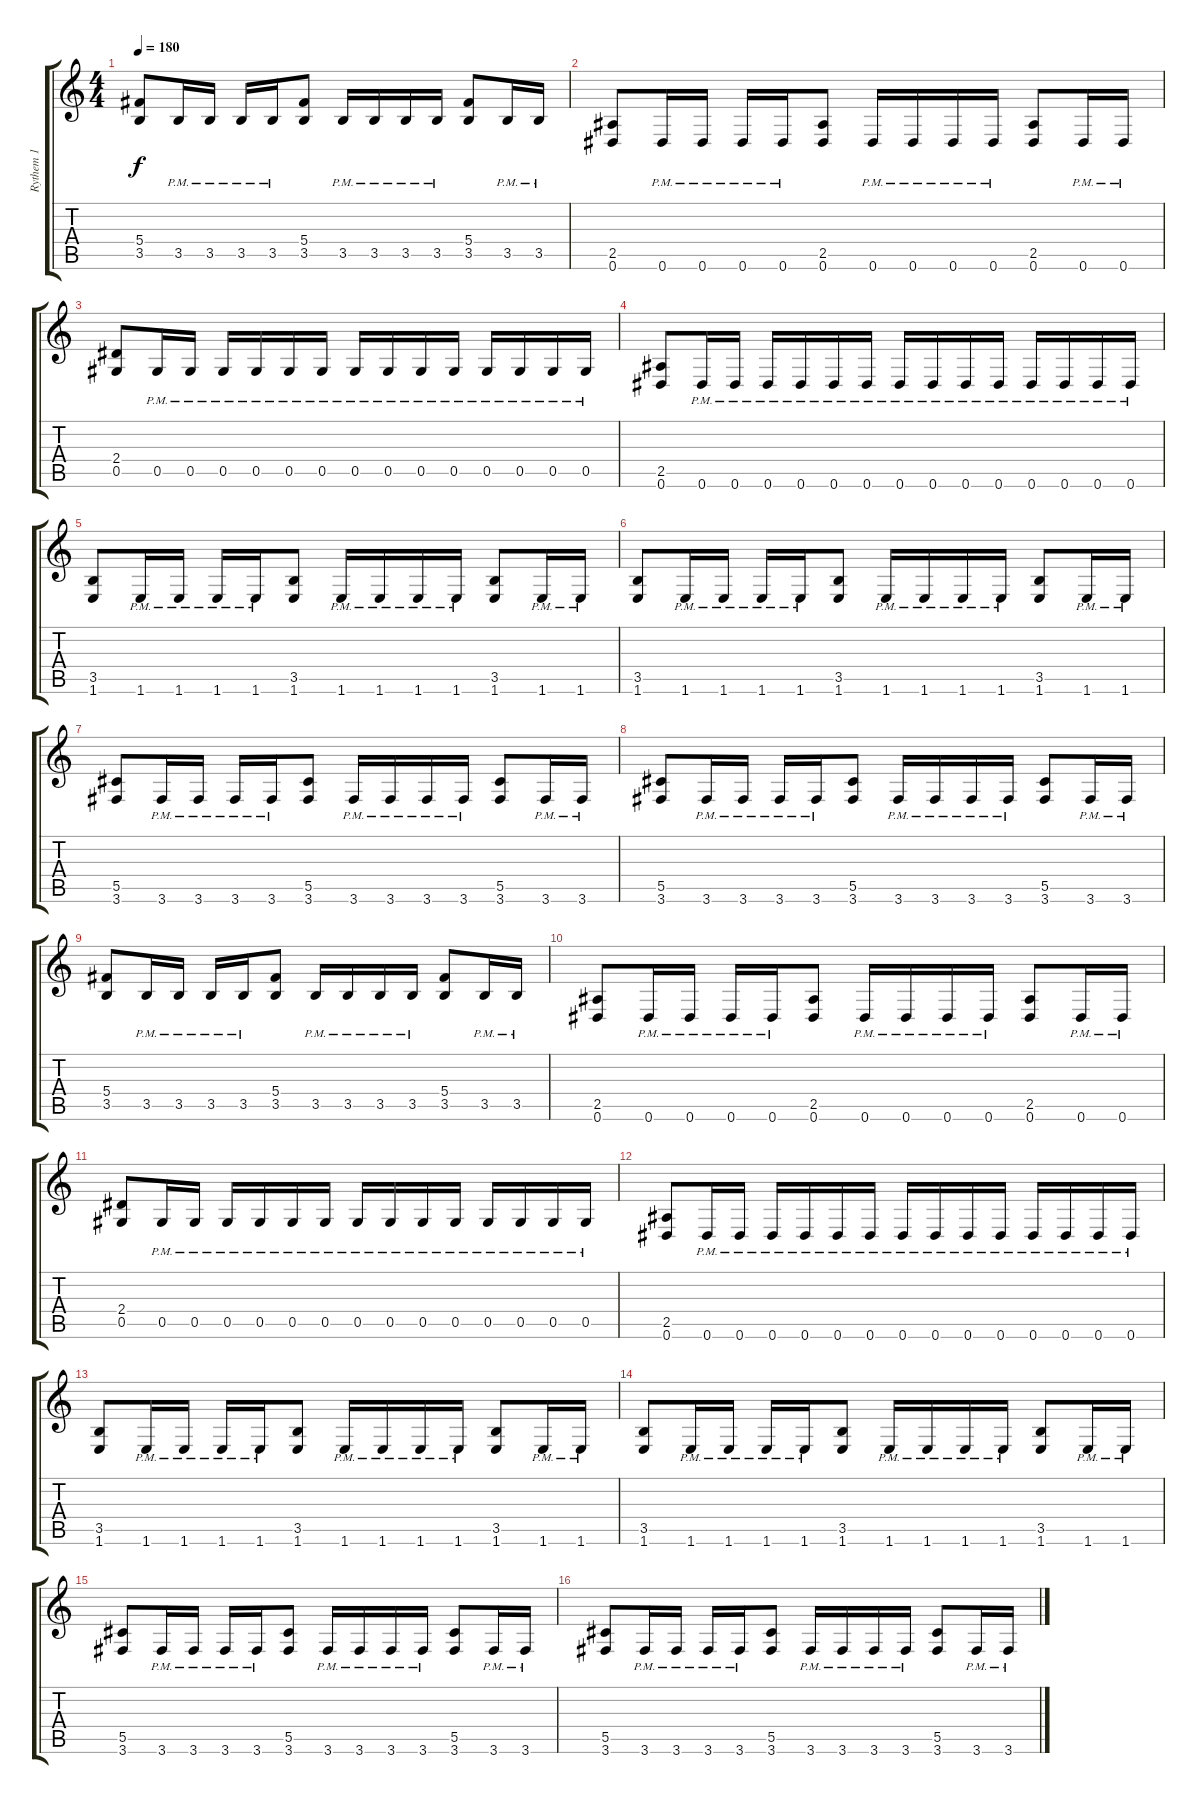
\track ("Rythem 1" "Rythem 1") {instrument overdrivenguitar}
\staff {score tabs}
\tuning (Eb4 Bb3 Gb3 Db3 Ab2 Eb2) {hide}
\ts (4 4)
\tempo 180
\clef g2
\ks c
(5.4 3.5).8{dy f} 3.5{pm}.16 3.5{pm}.16 3.5{pm}.16 3.5{pm}.16 (5.4 3.5).8 3.5{pm}.16 3.5{pm}.16 3.5{pm}.16 3.5{pm}.16 (5.4 3.5).8 3.5{pm}.16 3.5{pm}.16 |
(2.5 0.6).8 0.6{pm}.16 0.6{pm}.16 0.6{pm}.16 0.6{pm}.16 (2.5 0.6).8 0.6{pm}.16 0.6{pm}.16 0.6{pm}.16 0.6{pm}.16 (2.5 0.6).8 0.6{pm}.16 0.6{pm}.16 |
(2.4 0.5).8 0.5{pm}.16 0.5{pm}.16 0.5{pm}.16 0.5{pm}.16 0.5{pm}.16 0.5{pm}.16 0.5{pm}.16 0.5{pm}.16 0.5{pm}.16 0.5{pm}.16 0.5{pm}.16 0.5{pm}.16 0.5{pm}.16 0.5{pm}.16 |
(2.5 0.6).8 0.6{pm}.16 0.6{pm}.16 0.6{pm}.16 0.6{pm}.16 0.6{pm}.16 0.6{pm}.16 0.6{pm}.16 0.6{pm}.16 0.6{pm}.16 0.6{pm}.16 0.6{pm}.16 0.6{pm}.16 0.6{pm}.16 0.6{pm}.16 |
(3.5 1.6).8 1.6{pm}.16 1.6{pm}.16 1.6{pm}.16 1.6{pm}.16 (3.5 1.6).8 1.6{pm}.16 1.6{pm}.16 1.6{pm}.16 1.6{pm}.16 (3.5 1.6).8 1.6{pm}.16 1.6{pm}.16 |
(3.5 1.6).8 1.6{pm}.16 1.6{pm}.16 1.6{pm}.16 1.6{pm}.16 (3.5 1.6).8 1.6{pm}.16 1.6{pm}.16 1.6{pm}.16 1.6{pm}.16 (3.5 1.6).8 1.6{pm}.16 1.6{pm}.16 |
(5.5 3.6).8 3.6{pm}.16 3.6{pm}.16 3.6{pm}.16 3.6{pm}.16 (5.5 3.6).8 3.6{pm}.16 3.6{pm}.16 3.6{pm}.16 3.6{pm}.16 (5.5 3.6).8 3.6{pm}.16 3.6{pm}.16 |
(5.5 3.6).8 3.6{pm}.16 3.6{pm}.16 3.6{pm}.16 3.6{pm}.16 (5.5 3.6).8 3.6{pm}.16 3.6{pm}.16 3.6{pm}.16 3.6{pm}.16 (5.5 3.6).8 3.6{pm}.16 3.6{pm}.16 |
(5.4 3.5).8 3.5{pm}.16 3.5{pm}.16 3.5{pm}.16 3.5{pm}.16 (5.4 3.5).8 3.5{pm}.16 3.5{pm}.16 3.5{pm}.16 3.5{pm}.16 (5.4 3.5).8 3.5{pm}.16 3.5{pm}.16 |
(2.5 0.6).8 0.6{pm}.16 0.6{pm}.16 0.6{pm}.16 0.6{pm}.16 (2.5 0.6).8 0.6{pm}.16 0.6{pm}.16 0.6{pm}.16 0.6{pm}.16 (2.5 0.6).8 0.6{pm}.16 0.6{pm}.16 |
(2.4 0.5).8 0.5{pm}.16 0.5{pm}.16 0.5{pm}.16 0.5{pm}.16 0.5{pm}.16 0.5{pm}.16 0.5{pm}.16 0.5{pm}.16 0.5{pm}.16 0.5{pm}.16 0.5{pm}.16 0.5{pm}.16 0.5{pm}.16 0.5{pm}.16 |
(2.5 0.6).8 0.6{pm}.16 0.6{pm}.16 0.6{pm}.16 0.6{pm}.16 0.6{pm}.16 0.6{pm}.16 0.6{pm}.16 0.6{pm}.16 0.6{pm}.16 0.6{pm}.16 0.6{pm}.16 0.6{pm}.16 0.6{pm}.16 0.6{pm}.16 |
(3.5 1.6).8 1.6{pm}.16 1.6{pm}.16 1.6{pm}.16 1.6{pm}.16 (3.5 1.6).8 1.6{pm}.16 1.6{pm}.16 1.6{pm}.16 1.6{pm}.16 (3.5 1.6).8 1.6{pm}.16 1.6{pm}.16 |
(3.5 1.6).8 1.6{pm}.16 1.6{pm}.16 1.6{pm}.16 1.6{pm}.16 (3.5 1.6).8 1.6{pm}.16 1.6{pm}.16 1.6{pm}.16 1.6{pm}.16 (3.5 1.6).8 1.6{pm}.16 1.6{pm}.16 |
(5.5 3.6).8 3.6{pm}.16 3.6{pm}.16 3.6{pm}.16 3.6{pm}.16 (5.5 3.6).8 3.6{pm}.16 3.6{pm}.16 3.6{pm}.16 3.6{pm}.16 (5.5 3.6).8 3.6{pm}.16 3.6{pm}.16 |
(5.5 3.6).8 3.6{pm}.16 3.6{pm}.16 3.6{pm}.16 3.6{pm}.16 (5.5 3.6).8 3.6{pm}.16 3.6{pm}.16 3.6{pm}.16 3.6{pm}.16 (5.5 3.6).8 3.6{pm}.16 3.6{pm}.16
